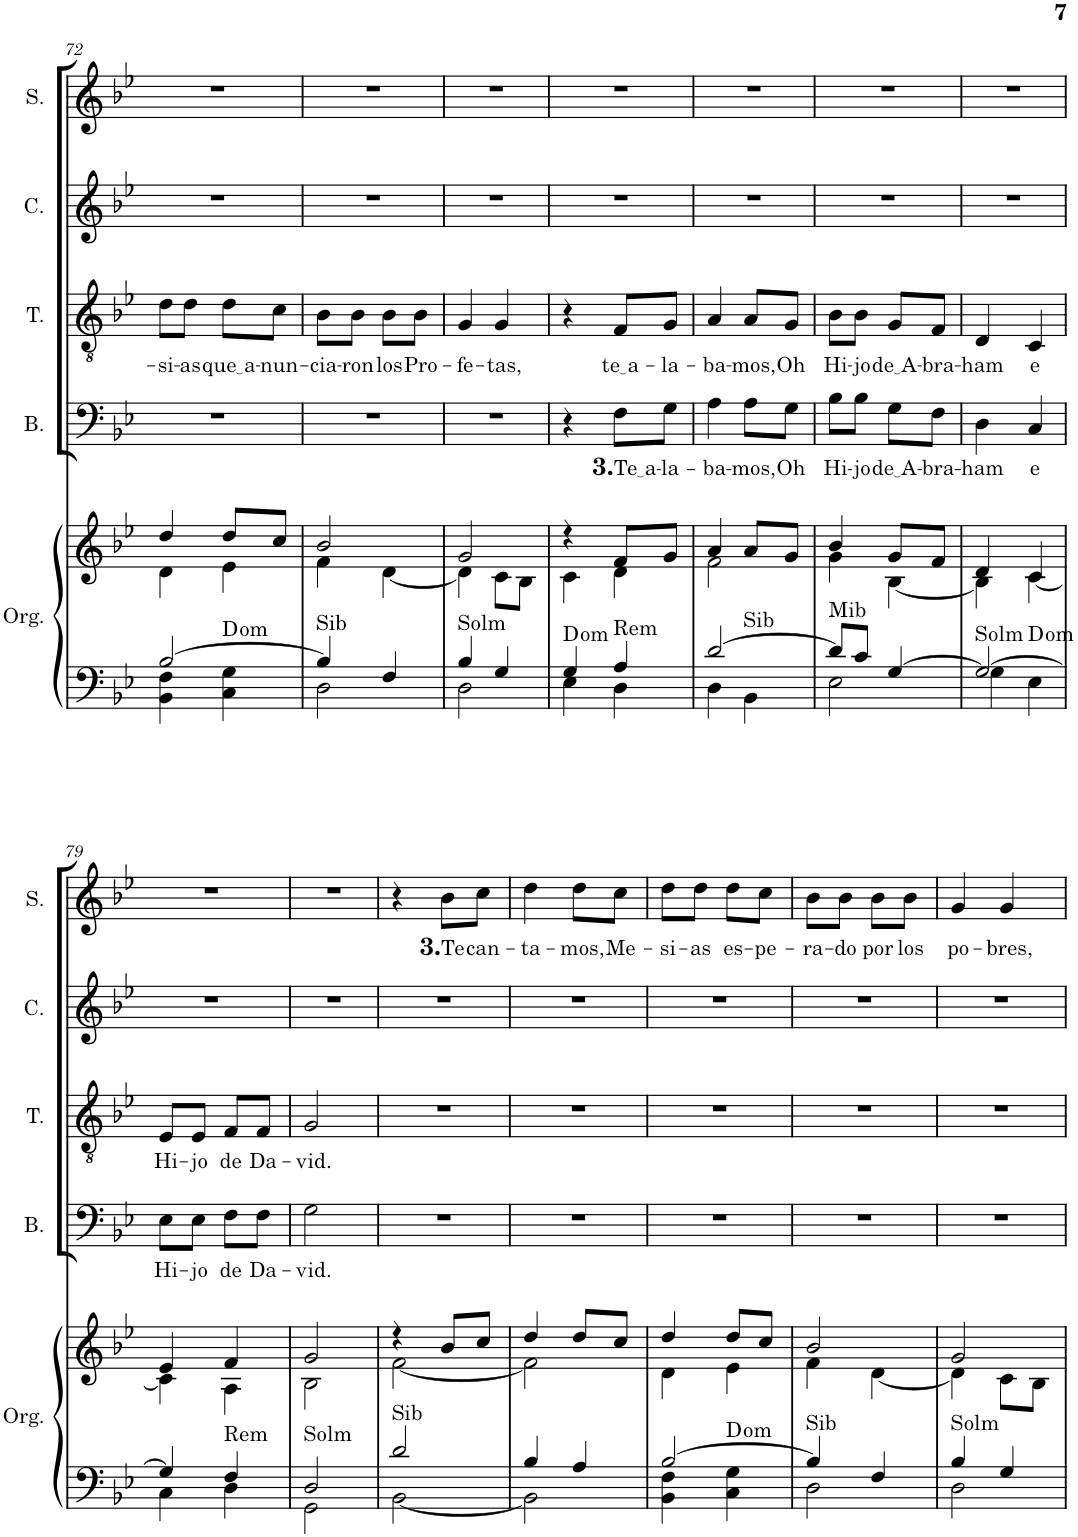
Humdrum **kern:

**kern	**kern	**harte	**kern	**text	**kern	**text	**kern	**kern	**text
*part5	*part5	*part5	*part4	*part4	*part3	*part3	*part2	*part1	*part1
*staff6	*staff5	*	*staff4	*staff4	*staff3	*staff3	*staff2	*staff1	*staff1
*I"Órgano	*	*	*I"Bajo	*	*I"Tenor	*	*I"Contralto	*I"Soprano	*
*	*	*	*I'B.	*	*I'T.	*	*I'C.	*I'S.	*
!!LO:PB:g=z
*clefF4	*clefG2	*	*clefF4	*	*clefGv2	*	*clefG2	*clefG2	*
*k[b-e-]	*k[b-e-]	*	*k[b-e-]	*	*k[b-e-]	*	*k[b-e-]	*k[b-e-]	*
*M2/4	*M2/4	*	*M2/4	*	*M2/4	*	*M2/4	*M2/4	*
=72	=72	=72	=72	=72	=72	=72	=72	=72	=72
*^	*^	*	*	*	*	*	*	*	*
!	!	!	!	!	!	!	!	!LO:LY:b	!	!	!
[2B-/	4BB-\ 4F\	4dd/	4d\	.	2r	.	8d\L	-si-	2r	2r	.
!	!	!	!	!	!	!	!	!LO:LY:b	!	!	!
.	.	.	.	.	.	.	8d\J	-as	.	.	.
!	!	!	!	!	!	!	!	!LO:LY:b	!	!	!
.	4C\ 4G\	8dd/L	4e-\	D:dim	.	.	8d\L	que a	.	.	.
!	!	!	!	!	!	!	!	!LO:LY:b	!	!	!
.	.	8cc/J	.	.	.	.	8c\J	-nun-	.	.	.
=73	=73	=73	=73	=73	=73	=73	=73	=73	=73	=73	=73
!	!	!	!	!LO:H:kt=Sib	!	!	!	!LO:LY:b	!	!	!
4B-/]	2D\	2b-/	4f\	N	2r	.	8B-\L	-cia-	2r	2r	.
!	!	!	!	!	!	!	!	!LO:LY:b	!	!	!
.	.	.	.	.	.	.	8B-\J	-ron	.	.	.
!	!	!	!	!	!	!	!	!LO:LY:b	!	!	!
4F/	.	.	[4d\	.	.	.	8B-\L	los	.	.	.
!	!	!	!	!	!	!	!	!LO:LY:b	!	!	!
.	.	.	.	.	.	.	8B-\J	Pro-	.	.	.
=74	=74	=74	=74	=74	=74	=74	=74	=74	=74	=74	=74
!	!	!	!	!LO:H:kt=Solm	!	!	!	!LO:LY:b	!	!	!
4B-/	2D\	2g/	4d\]	N	2r	.	4G/	-fe-	2r	2r	.
!	!	!	!	!	!	!	!	!LO:LY:b	!	!	!
4G/	.	.	8c\L	.	.	.	4G/	-tas,	.	.	.
.	.	.	8B-\J	.	.	.	.	.	.	.	.
=75	=75	=75	=75	=75	=75	=75	=75	=75	=75	=75	=75
4G/	4E-\	4r	4c\	D:dim	4r	.	4r	.	2r	2r	.
!	!	!	!	!LO:H:kt=Rem	!	!LO:LY:b	!	!LO:LY:b	!	!	!
4A/	4D\	8f/L	4d\	N	8F\L	3. Te a	8F/L	te a	.	.	.
!	!	!	!	!	!	!LO:LY:b	!	!LO:LY:b	!	!	!
.	.	8g/J	.	.	8G\J	-la-	8G/J	-la-	.	.	.
=76	=76	=76	=76	=76	=76	=76	=76	=76	=76	=76	=76
!	!	!	!	!LO:H:kt=Sib	!	!LO:LY:b	!	!LO:LY:b	!	!	!
[2d/	4D\	4a/	2f\	N	4A\	-ba-	4A/	-ba-	2r	2r	.
!	!	!	!	!	!	!LO:LY:b	!	!LO:LY:b	!	!	!
.	4BB-\	8a/L	.	.	8A\L	-mos,	8A/L	-mos,	.	.	.
!	!	!	!	!	!	!LO:LY:b	!	!LO:LY:b	!	!	!
.	.	8g/J	.	.	8G\J	Oh	8G/J	Oh	.	.	.
=77	=77	=77	=77	=77	=77	=77	=77	=77	=77	=77	=77
!	!	!	!	!LO:H:kt=Mib	!	!LO:LY:b	!	!LO:LY:b	!	!	!
8d/L]	2E-\	4b-/	4g\	N	8B-\L	Hi-	8B-\L	Hi-	2r	2r	.
!	!	!	!	!	!	!LO:LY:b	!	!LO:LY:b	!	!	!
8c/J	.	.	.	.	8B-\J	-jo	8B-\J	-jo	.	.	.
!	!	!	!	!	!	!LO:LY:b	!	!LO:LY:b	!	!	!
[4G/	.	8g/L	[4B-\	.	8G\L	de A	8G/L	de A	.	.	.
!	!	!	!	!	!	!LO:LY:b	!	!LO:LY:b	!	!	!
.	.	8f/J	.	.	8F\J	-bra-	8F/J	-bra-	.	.	.
=78	=78	=78	=78	=78	=78	=78	=78	=78	=78	=78	=78
!	!	!	!	!LO:H:kt=Solm	!	!LO:LY:b	!	!LO:LY:b	!	!	!
2G/_	4G\	4d/	4B-\]	N	4D\	-ham	4D/	-ham	2r	2r	.
!	!	!	!	!	!	!LO:LY:b	!	!LO:LY:b	!	!	!
.	4E-\	4c/	[4c\	D:dim	4C/	e	4C/	e	.	.	.
!!LO:LB:g=z
=79	=79	=79	=79	=79	=79	=79	=79	=79	=79	=79	=79
!	!	!	!	!	!	!LO:LY:b	!	!LO:LY:b	!	!	!
4G/]	4C\	4e-/	4c\]	.	8E-\L	-Hi-	8E-/L	-Hi-	2r	2r	.
!	!	!	!	!	!	!LO:LY:b	!	!LO:LY:b	!	!	!
.	.	.	.	.	8E-\J	-jo	8E-/J	-jo	.	.	.
!	!	!	!	!LO:H:kt=Rem	!	!LO:LY:b	!	!LO:LY:b	!	!	!
4F/	4D\	4f/	4A\	N	8F\L	de	8F/L	de	.	.	.
!	!	!	!	!	!	!LO:LY:b	!	!LO:LY:b	!	!	!
.	.	.	.	.	8F\J	Da-	8F/J	Da-	.	.	.
=80	=80	=80	=80	=80	=80	=80	=80	=80	=80	=80	=80
!	!	!	!	!LO:H:kt=Solm	!	!LO:LY:b	!	!LO:LY:b	!	!	!
2D/	2GG\	2g/	2B-\	N	2G\	-vid.	2G/	-vid.	2r	2r	.
=81	=81	=81	=81	=81	=81	=81	=81	=81	=81	=81	=81
!	!	!	!	!LO:H:kt=Sib	!	!	!	!	!	!	!
2d/	[2BB-\	4r	[2f\	N	2r	.	2r	.	2r	4r	.
!	!	!	!	!	!	!	!	!	!	!	!LO:LY:b
.	.	8b-/L	.	.	.	.	.	.	.	8b-\L	3. Te
!	!	!	!	!	!	!	!	!	!	!	!LO:LY:b
.	.	8cc/J	.	.	.	.	.	.	.	8cc\J	can-
=82	=82	=82	=82	=82	=82	=82	=82	=82	=82	=82	=82
!	!	!	!	!	!	!	!	!	!	!	!LO:LY:b
4B-/	2BB-\]	4dd/	2f\]	.	2r	.	2r	.	2r	4dd\	-ta-
!	!	!	!	!	!	!	!	!	!	!	!LO:LY:b
4A/	.	8dd/L	.	.	.	.	.	.	.	8dd\L	-mos,
!	!	!	!	!	!	!	!	!	!	!	!LO:LY:b
.	.	8cc/J	.	.	.	.	.	.	.	8cc\J	Me-
=83	=83	=83	=83	=83	=83	=83	=83	=83	=83	=83	=83
!	!	!	!	!	!	!	!	!	!	!	!LO:LY:b
[2B-/	4BB-\ 4F\	4dd/	4d\	.	2r	.	2r	.	2r	8dd\L	-si-
!	!	!	!	!	!	!	!	!	!	!	!LO:LY:b
.	.	.	.	.	.	.	.	.	.	8dd\J	-as
!	!	!	!	!	!	!	!	!	!	!	!LO:LY:b
.	4C\ 4G\	8dd/L	4e-\	D:dim	.	.	.	.	.	8dd\L	es-
!	!	!	!	!	!	!	!	!	!	!	!LO:LY:b
.	.	8cc/J	.	.	.	.	.	.	.	8cc\J	-pe-
=84	=84	=84	=84	=84	=84	=84	=84	=84	=84	=84	=84
!	!	!	!	!LO:H:kt=Sib	!	!	!	!	!	!	!LO:LY:b
4B-/]	2D\	2b-/	4f\	N	2r	.	2r	.	2r	8b-\L	-ra-
!	!	!	!	!	!	!	!	!	!	!	!LO:LY:b
.	.	.	.	.	.	.	.	.	.	8b-\J	-do
!	!	!	!	!	!	!	!	!	!	!	!LO:LY:b
4F/	.	.	[4d\	.	.	.	.	.	.	8b-\L	por
!	!	!	!	!	!	!	!	!	!	!	!LO:LY:b
.	.	.	.	.	.	.	.	.	.	8b-\J	los
=85	=85	=85	=85	=85	=85	=85	=85	=85	=85	=85	=85
!	!	!	!	!LO:H:kt=Solm	!	!	!	!	!	!	!LO:LY:b
4B-/	2D\	2g/	4d\]	N	2r	.	2r	.	2r	4g/	po-
!	!	!	!	!	!	!	!	!	!	!	!LO:LY:b
4G/	.	.	8c\L	.	.	.	.	.	.	4g/	-bres,
.	.	.	8B-\J	.	.	.	.	.	.	.	.
*v	*v	*	*	*	*	*	*	*	*	*	*
*	*v	*v	*	*	*	*	*	*	*	*
=	=	=	=	=	=	=	=	=	=
*-	*-	*-	*-	*-	*-	*-	*-	*-	*-
